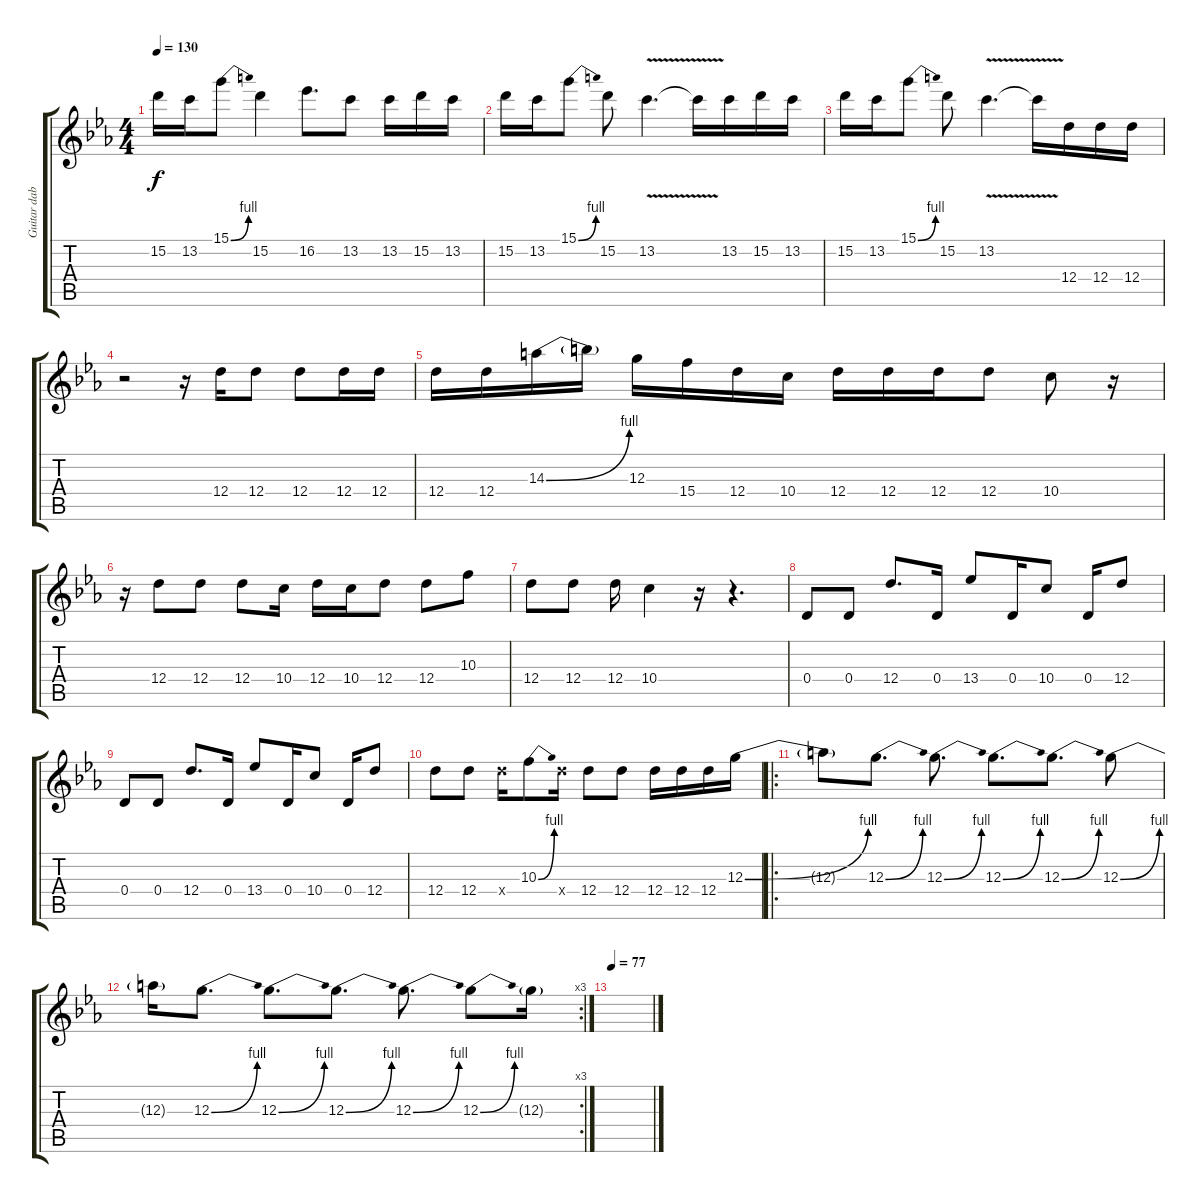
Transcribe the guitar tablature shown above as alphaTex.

\track ("Guitar dab" "Guitar dab") {instrument overdrivenguitar}
\staff {score tabs}
\tuning (E4 B3 G3 D3 A2 E2) {hide}
\ts (4 4)
\tempo 130
\clef g2
\ks eb
15.2.16{dy f} 13.2.16 15.1{be (bend 0 0 60 4)}.8 15.2.4 16.2.8{d} 13.2.8 13.2.16 15.2.16 13.2.16 |
15.2.16 13.2.16 15.1{be (bend 0 0 60 4)}.8 15.2.8 13.2{v}.4{d} 13.2{t}.16 13.2.16 15.2.16 13.2.16 |
15.2.16 13.2.16 15.1{be (bend 0 0 60 4)}.8 15.2.8 13.2{v}.4{d} 13.2{t}.16 12.4.16 12.4.16 12.4.16 |
r.2 r.16 12.4.16 12.4.8 12.4.8 12.4.16 12.4.16 |
12.4.16 12.4.16 14.3{be (bend 0 0 60 4)}.16 14.3{t}.16 12.3.16 15.4.16 12.4.16 10.4.16 12.4.16 12.4.16 12.4.16 12.4.8 10.4.8 r.16 |
r.16 12.4.8 12.4.8 12.4.8 10.4.16 12.4.16 10.4.16 12.4.8 12.4.8 10.3.8 |
12.4.8 12.4.8 12.4.16 10.4.4 r.16 r.4{d} |
0.4.8 0.4.8 12.4.8{d} 0.4.16 13.4.8 0.4.16 10.4.8 0.4.16 12.4.8 |
0.4.8 0.4.8 12.4.8{d} 0.4.16 13.4.8 0.4.16 10.4.8 0.4.16 12.4.8 |
12.4.8 12.4.8 12.4{x}.16 10.3{be (bend 0 0 60 4)}.8 12.4{x}.16 12.4.8 12.4.8 12.4.16 12.4.16 12.4.16 12.3{be (bend 0 0 60 4)}.16 |
\ro
12.3{t}.8 12.3{be (bend 0 0 60 4)}.8{d} 12.3{be (bend 0 0 60 4)}.8{d} 12.3{be (bend 0 0 60 4)}.8{d} 12.3{be (bend 0 0 60 4)}.8{d} 12.3{be (bend 0 0 60 4)}.8 |
\rc 3
12.3{t}.16 12.3{be (bend 0 0 60 4)}.8{d} 12.3{be (bend 0 0 60 4)}.8{d} 12.3{be (bend 0 0 60 4)}.8{d} 12.3{be (bend 0 0 60 4)}.8{d} 12.3{be (bend 0 0 60 4)}.8 12.3{g}.16 |
\tempo 77
